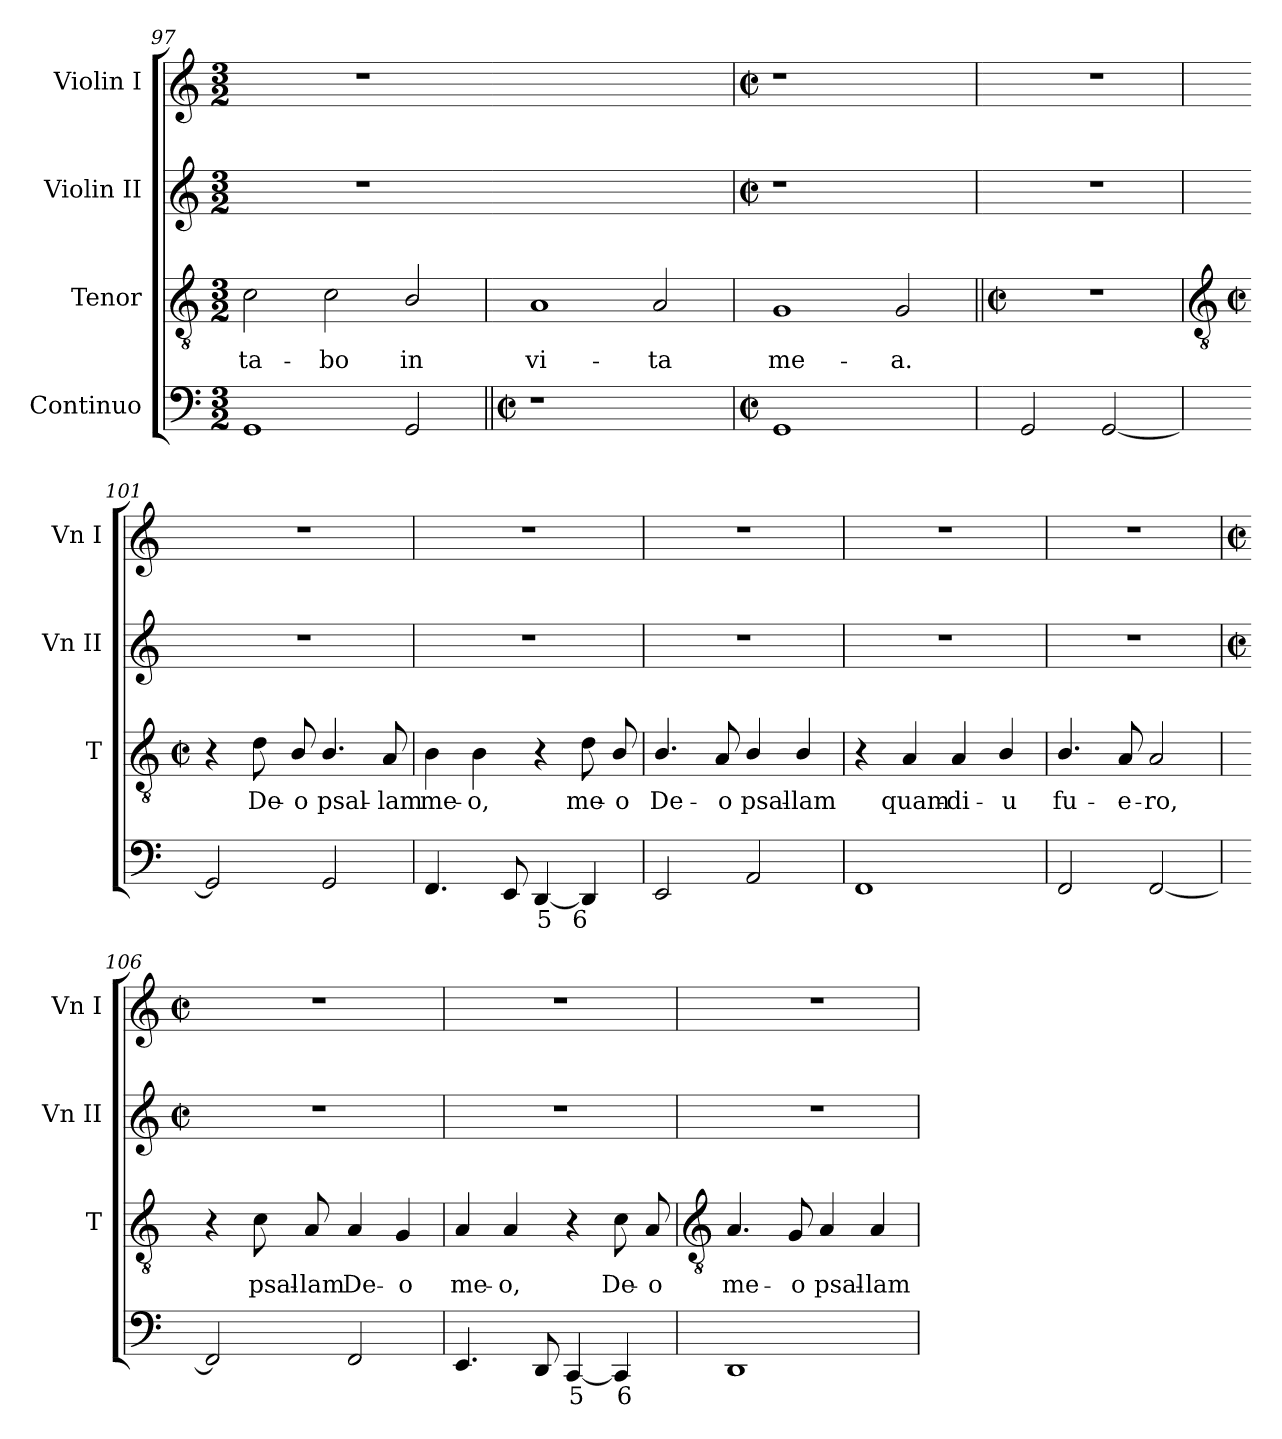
**kern	**text	**kern	**text	**kern	**kern
*part4	*part4	*part3	*part3	*part2	*part1
*staff4	*staff4	*staff3	*staff3	*staff2	*staff1
*I"Continuo	*	*I"Tenor	*	*I"Violin II	*I"Violin I
*	*	*I'T	*	*I'Vn II	*I'Vn I
*clefF4	*	*clefGv2	*	*clefG2	*clefG2
*k[]	*	*k[]	*	*k[]	*k[]
*C:	*	*C:	*	*C:	*C:
*M3/2	*	*M3/2	*	*M3/2	*M3/2
=97	=97	=97	=97	=97	=97
!	!	!	!LO:LY:b	!	!
1GG	.	2c	-ta-	1.r	1.r
!	!	!	!LO:LY:b	!	!
.	.	2c	-bo	.	.
!	!	!	!LO:LY:b	!	!
2GG	.	2B/	in	.	.
=98||	=98||	=98	=98||	=98||	=98||
*M2/2	*	*	*	*	*
*met(c|)	*	*	*	*	*
!	!	!	!LO:LY:b	!	!
1r	.	1A	vi-	1.ryy	1.ryy
!	!	!	!LO:LY:b	!	!
2ryy	.	2A	-ta	.	.
!!LO:LB:g=z
=99	=99	=99	=99	=99	=99
*M2/2	*	*	*	*M2/2	*M2/2
*met(c|)	*	*	*	*met(c|)	*met(c|)
!	!	!	!LO:LY:b	!	!
1GG	.	1G	me-	1r	1r
!	!	!	!LO:LY:b	!	!
2ryy	.	2G	-a.	2ryy	2ryy
=100	=100	=100||	=100	=100	=100
*	*	*M2/2	*	*	*
*	*	*met(c|)	*	*	*
2GG	.	1r	.	1r	1r
[2GG	.	.	.	.	.
!!LO:LB:g=z
=101	=101	=101	=101	=101	=101
*	*	*clefGv2	*	*	*
*	*	*M2/2	*	*	*
*	*	*met(c|)	*	*	*
2GG]	.	4r	.	1r	1r
!	!	!	!LO:LY:b	!	!
.	.	8d	De-	.	.
!	!	!	!LO:LY:b	!	!
.	.	8B/	-o	.	.
!	!	!	!LO:LY:b	!	!
2GG	.	4.B/	psal-	.	.
!	!	!	!LO:LY:b	!	!
.	.	8A	-lam	.	.
=102	=102	=102	=102	=102	=102
!	!	!	!LO:LY:b	!	!
4.FF	.	4B	me-	1r	1r
!	!	!	!LO:LY:b	!	!
.	.	4B	-o,	.	.
8EE	.	.	.	.	.
!	!LO:LY:b	!	!	!	!
[4DD	5	4r	.	.	.
!	!LO:LY:b	!	!LO:LY:b	!	!
4DD]	6	8d	me-	.	.
!	!	!	!LO:LY:b	!	!
.	.	8B/	-o	.	.
=103	=103	=103	=103	=103	=103
!	!	!	!LO:LY:b	!	!
2EE	.	4.B/	De-	1r	1r
!	!	!	!LO:LY:b	!	!
.	.	8A	-o	.	.
!	!	!	!LO:LY:b	!	!
2AA	.	4B/	psal-	.	.
!	!	!	!LO:LY:b	!	!
.	.	4B/	-lam	.	.
=104	=104	=104	=104	=104	=104
1FF	.	4r	.	1r	1r
!	!	!	!LO:LY:b	!	!
.	.	4A	quam-	.	.
!	!	!	!LO:LY:b	!	!
.	.	4A	-di-	.	.
!	!	!	!LO:LY:b	!	!
.	.	4B/	-u	.	.
=105	=105	=105	=105	=105	=105
!	!	!	!LO:LY:b	!	!
2FF	.	4.B/	fu-	1r	1r
!	!	!	!LO:LY:b	!	!
.	.	8A	-e-	.	.
!	!	!	!LO:LY:b	!	!
[2FF	.	2A	-ro,	.	.
!!LO:LB:g=z
=106	=106	=106	=106	=106	=106
*	*	*	*	*k[]	*k[]
*	*	*	*	*C:	*C:
*	*	*	*	*M2/2	*M2/2
*	*	*	*	*met(c|)	*met(c|)
2FF]	.	4r	.	1r	1r
!	!	!	!LO:LY:b	!	!
.	.	8c	psal-	.	.
!	!	!	!LO:LY:b	!	!
.	.	8A	-lam	.	.
!	!	!	!LO:LY:b	!	!
2FF	.	4A	De-	.	.
!	!	!	!LO:LY:b	!	!
.	.	4G	-o	.	.
=107	=107	=107	=107	=107	=107
!	!	!	!LO:LY:b	!	!
4.EE	.	4A	me-	1r	1r
!	!	!	!LO:LY:b	!	!
.	.	4A	-o,	.	.
8DD	.	.	.	.	.
!	!LO:LY:b	!	!	!	!
[4CC	5	4r	.	.	.
!	!LO:LY:b	!	!LO:LY:b	!	!
4CC]	6	8c	De-	.	.
!	!	!	!LO:LY:b	!	!
.	.	8A	-o	.	.
!!LO:LB:g=z
=108	=108	=108	=108	=108	=108
*	*	*clefGv2	*	*	*
!	!	!	!LO:LY:b	!	!
1DD	.	4.A	me-	1r	1r
!	!	!	!LO:LY:b	!	!
.	.	8G	-o	.	.
!	!	!	!LO:LY:b	!	!
.	.	4A	psal-	.	.
!	!	!	!LO:LY:b	!	!
.	.	4A	-lam	.	.
=	=	=	=	=	=
*-	*-	*-	*-	*-	*-
